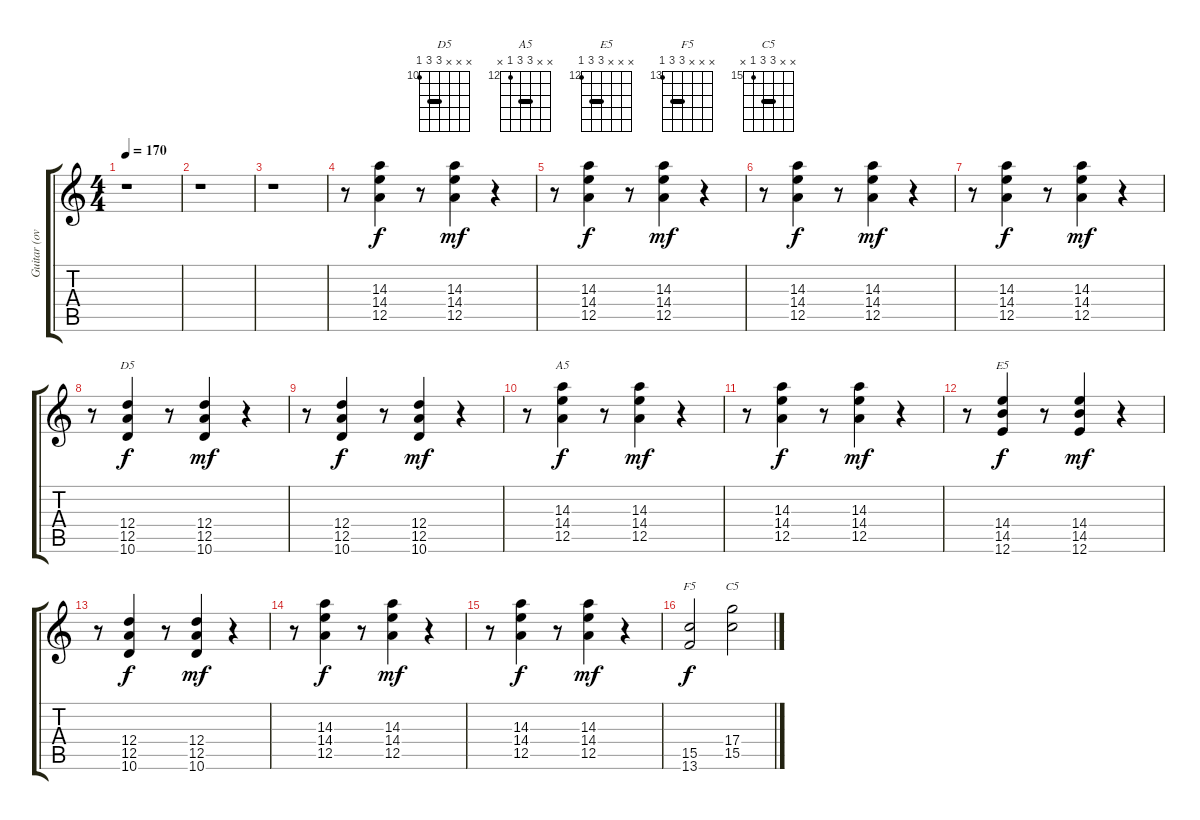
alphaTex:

\track ("Guitar (overdub)" "Guitar (ov") {instrument distortionguitar}
\staff {score tabs}
\tuning (E4 B3 G3 D3 A2 E2) {hide}
\chord ("D5" x x x 12 12 10) {firstfret 10 barre 12}
\chord ("A5" x x 14 14 12 x) {firstfret 12 barre 14}
\chord ("E5" x x x 14 14 12) {firstfret 12 barre 14}
\chord ("F5" x x x 15 15 13) {firstfret 13 barre 15}
\chord ("C5" x x 17 17 15 x) {firstfret 15 barre 17}
\ts (4 4)
\tempo 170
\clef g2
\ks c
r.1{dy f} |
r.1 |
r.1 |
r.8 (14.3 14.4 12.5).4 r.8 (14.3 14.4 12.5).4{dy mf} r.4 |
r.8 (14.3 14.4 12.5).4{dy f} r.8 (14.3 14.4 12.5).4{dy mf} r.4 |
r.8 (14.3 14.4 12.5).4{dy f} r.8 (14.3 14.4 12.5).4{dy mf} r.4 |
r.8 (14.3 14.4 12.5).4{dy f} r.8 (14.3 14.4 12.5).4{dy mf} r.4 |
r.8 (12.4 12.5 10.6).4{ch "D5" dy f} r.8 (12.4 12.5 10.6).4{dy mf} r.4 |
r.8 (12.4 12.5 10.6).4{dy f} r.8 (12.4 12.5 10.6).4{dy mf} r.4 |
r.8 (14.3 14.4 12.5).4{ch "A5" dy f} r.8 (14.3 14.4 12.5).4{dy mf} r.4 |
r.8 (14.3 14.4 12.5).4{dy f} r.8 (14.3 14.4 12.5).4{dy mf} r.4 |
r.8 (14.4 14.5 12.6).4{ch "E5" dy f} r.8 (14.4 14.5 12.6).4{dy mf} r.4 |
r.8 (12.4 12.5 10.6).4{dy f} r.8 (12.4 12.5 10.6).4{dy mf} r.4 |
r.8 (14.3 14.4 12.5).4{dy f} r.8 (14.3 14.4 12.5).4{dy mf} r.4 |
r.8 (14.3 14.4 12.5).4{dy f} r.8 (14.3 14.4 12.5).4{dy mf} r.4 |
(15.5 13.6).2{ch "F5" dy f} (17.4 15.5).2{ch "C5"}
